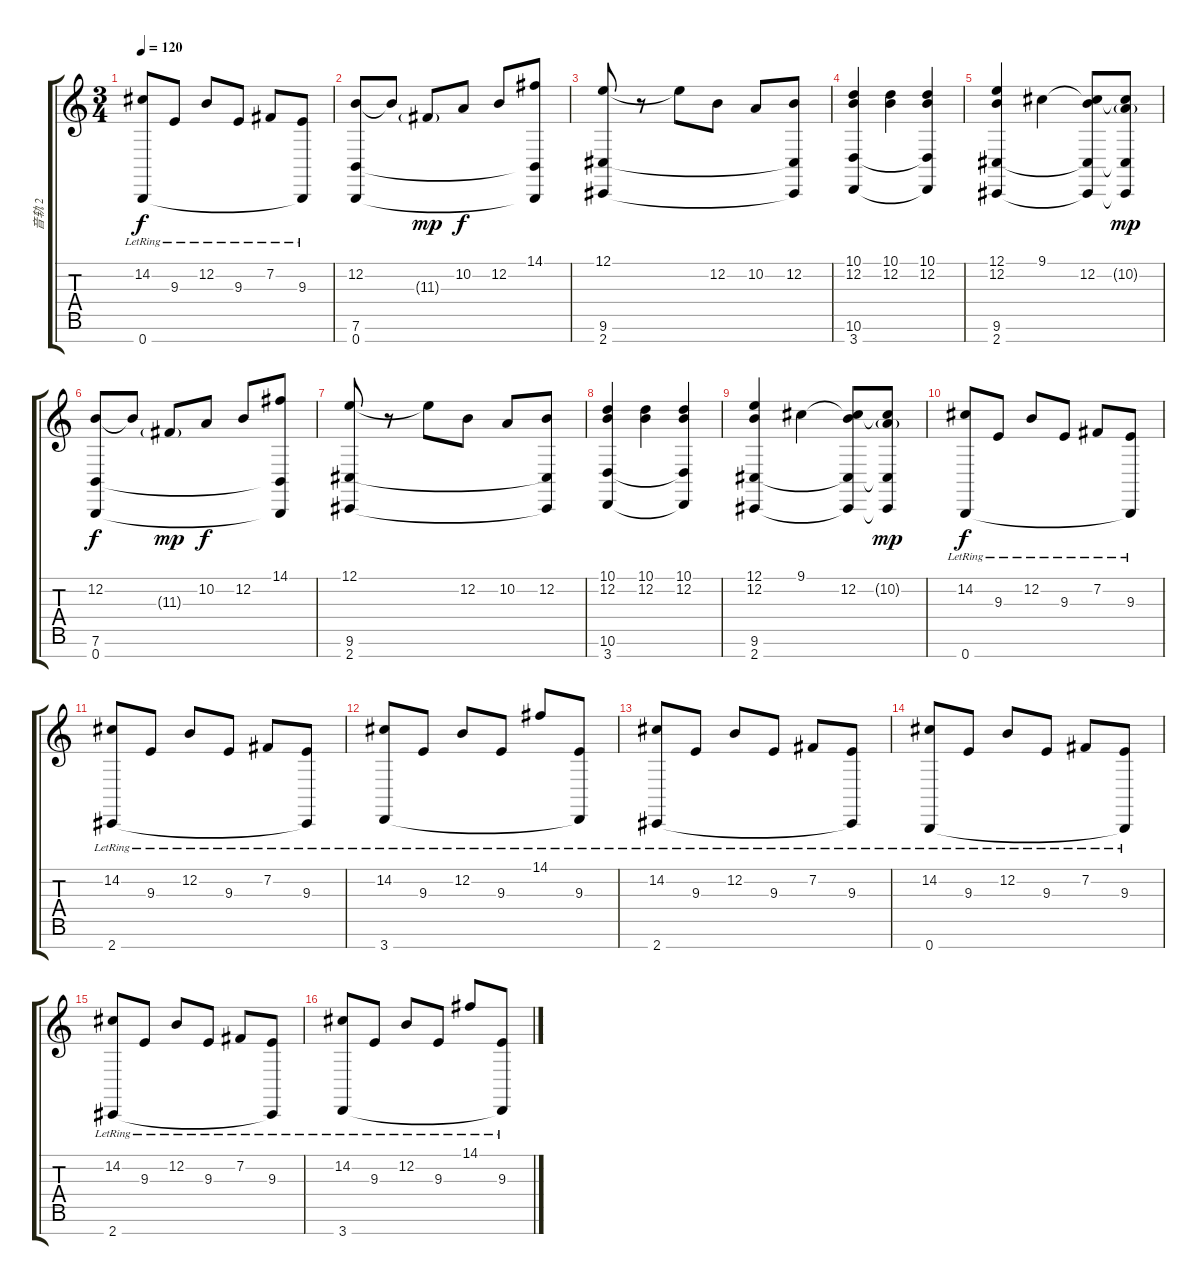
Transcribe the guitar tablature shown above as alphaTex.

\track ("音轨 2" "音轨 2") {instrument acousticgrandpiano}
\staff {score tabs}
\tuning (E4 B3 G3 D3 A2 E2 B1) {hide}
\ts (3 4)
\tempo 120
\clef g2
\ks c
(14.2{lr} 0.7).8{dy f} 9.3{lr}.8 12.2{lr}.8 9.3{lr}.8 7.2{lr}.8 (9.3{lr} 0.7{t}).8 |
(12.2 7.6 0.7).8 12.2{t}.8 11.3{g}.8{dy mp} 10.2.8{dy f} 12.2.8 (14.1 7.6{t} 0.7{t}).8 |
(12.1 9.6 2.7).8 r.8 12.1{t}.8 12.2.8 10.2.8 (12.2 9.6{t} 2.7{t}).8 |
(10.1 12.2 10.6 3.7).4 (10.1 12.2).4 (10.1 12.2 10.6{t} 3.7{t}).4 |
(12.1 12.2 9.6 2.7).4 9.1.4 (9.1{t} 12.2 9.6{t} 2.7{t}).8 (9.1{t} 10.2{g} 9.6{t} 2.7{t}).8{dy mp} |
(12.2 7.6 0.7).8{dy f} 12.2{t}.8 11.3{g}.8{dy mp} 10.2.8{dy f} 12.2.8 (14.1 7.6{t} 0.7{t}).8 |
(12.1 9.6 2.7).8 r.8 12.1{t}.8 12.2.8 10.2.8 (12.2 9.6{t} 2.7{t}).8 |
(10.1 12.2 10.6 3.7).4 (10.1 12.2).4 (10.1 12.2 10.6{t} 3.7{t}).4 |
(12.1 12.2 9.6 2.7).4 9.1.4 (9.1{t} 12.2 9.6{t} 2.7{t}).8 (9.1{t} 10.2{g} 9.6{t} 2.7{t}).8{dy mp} |
(14.2{lr} 0.7).8{dy f} 9.3{lr}.8 12.2{lr}.8 9.3{lr}.8 7.2{lr}.8 (9.3{lr} 0.7{t}).8 |
(14.2{lr} 2.7).8 9.3{lr}.8 12.2{lr}.8 9.3{lr}.8 7.2{lr}.8 (9.3{lr} 2.7{t}).8 |
(14.2{lr} 3.7).8 9.3{lr}.8 12.2{lr}.8 9.3{lr}.8 14.1{lr}.8 (9.3{lr} 3.7{t}).8 |
(14.2{lr} 2.7).8 9.3{lr}.8 12.2{lr}.8 9.3{lr}.8 7.2{lr}.8 (9.3{lr} 2.7{t}).8 |
(14.2{lr} 0.7).8 9.3{lr}.8 12.2{lr}.8 9.3{lr}.8 7.2{lr}.8 (9.3{lr} 0.7{t}).8 |
(14.2{lr} 2.7).8 9.3{lr}.8 12.2{lr}.8 9.3{lr}.8 7.2{lr}.8 (9.3{lr} 2.7{t}).8 |
(14.2{lr} 3.7).8 9.3{lr}.8 12.2{lr}.8 9.3{lr}.8 14.1{lr}.8 (9.3{lr} 3.7{t}).8
